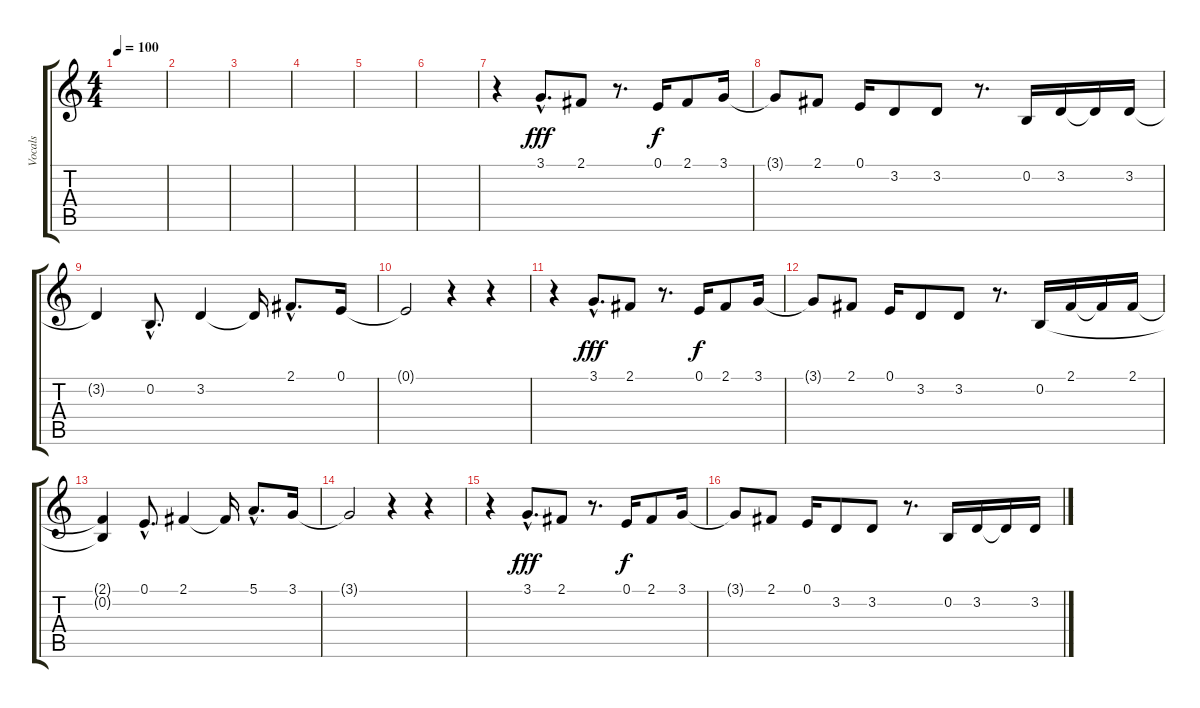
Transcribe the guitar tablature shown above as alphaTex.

\track ("Vocals" "Vocals") {instrument bassoon}
\staff {score tabs}
\tuning (E4 B3 G3 D3 A2 D2) {hide}
\ts (4 4)
\tempo 100
\clef g2
\ks c
|
|
|
|
|
|
r.4 3.1{hac}.8{d dy fff} 2.1.8 r.8{d} 0.1.16{dy f} 2.1.8 3.1.16 |
3.1{t}.8 2.1.8 0.1.16 3.2.8 3.2.8 r.8{d} 0.2.16 3.2.16 3.2{t}.16 3.2.16 |
3.2{t}.4 0.2{hac}.8{d} 3.2.4 3.2{t}.16 2.1{hac}.8{d} 0.1.16 |
0.1{t}.2 r.4 r.4 |
r.4 3.1{hac}.8{d dy fff} 2.1.8 r.8{d} 0.1.16{dy f} 2.1.8 3.1.16 |
3.1{t}.8 2.1.8 0.1.16 3.2.8 3.2.8 r.8{d} 0.2.16 2.1.16 2.1{t}.16 2.1.16 |
(2.1{t} 0.2{t}).4 0.1{hac}.8{d} 2.1.4 2.1{t}.16 5.1{hac}.8{d} 3.1.16 |
3.1{t}.2 r.4 r.4 |
r.4 3.1{hac}.8{d dy fff} 2.1.8 r.8{d} 0.1.16{dy f} 2.1.8 3.1.16 |
3.1{t}.8 2.1.8 0.1.16 3.2.8 3.2.8 r.8{d} 0.2.16 3.2.16 3.2{t}.16 3.2.16
